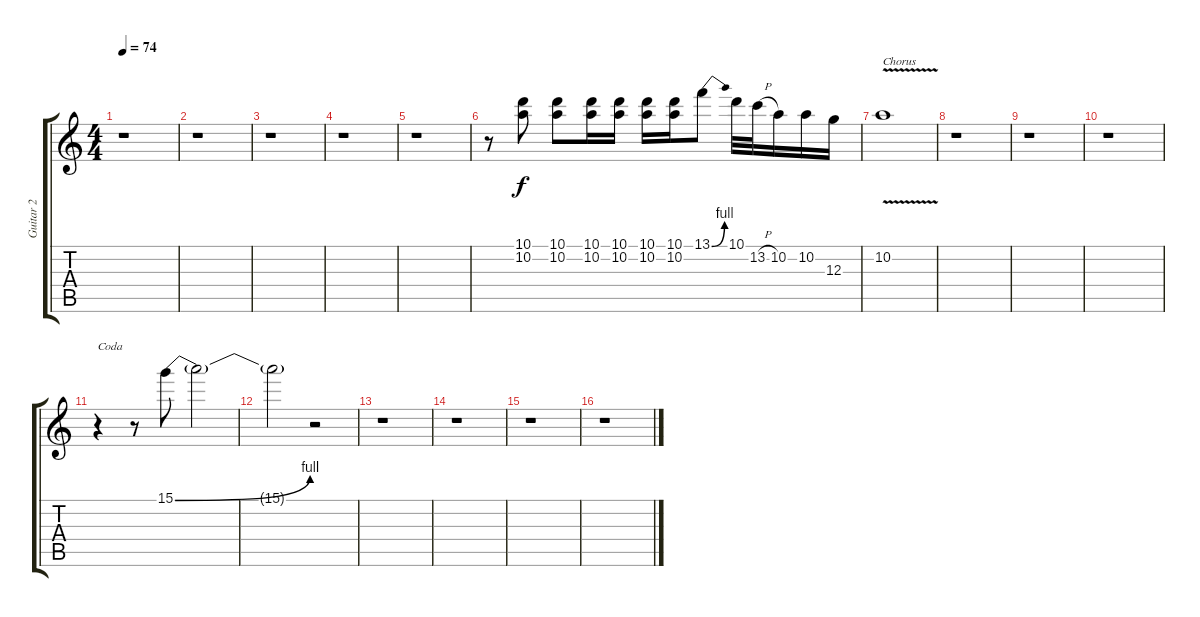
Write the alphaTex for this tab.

\track ("Guitar 2" "Guitar 2") {instrument distortionguitar}
\staff {score tabs}
\tuning (E4 B3 G3 D3 A2 E2) {hide}
\ts (4 4)
\tempo 74
\clef g2
\ks c
r.1{dy f} |
r.1 |
r.1 |
r.1 |
r.1 |
r.8 (10.1 10.2).8 (10.1 10.2).8 (10.1 10.2).16 (10.1 10.2).16 (10.1 10.2).16 (10.1 10.2).16 13.1{be (bend 0 0 60 4)}.8 10.1.32 13.2{h}.32 10.2.16 10.2.16 12.3.16 |
10.2{v}.1{txt "Chorus"} |
r.1 |
r.1 |
r.1 |
r.4{txt "Coda"} r.8 15.1{be (bend 0 0 60 4)}.8 15.1{t}.2 |
15.1{t}.2 r.2 |
r.1 |
r.1 |
r.1 |
r.1
